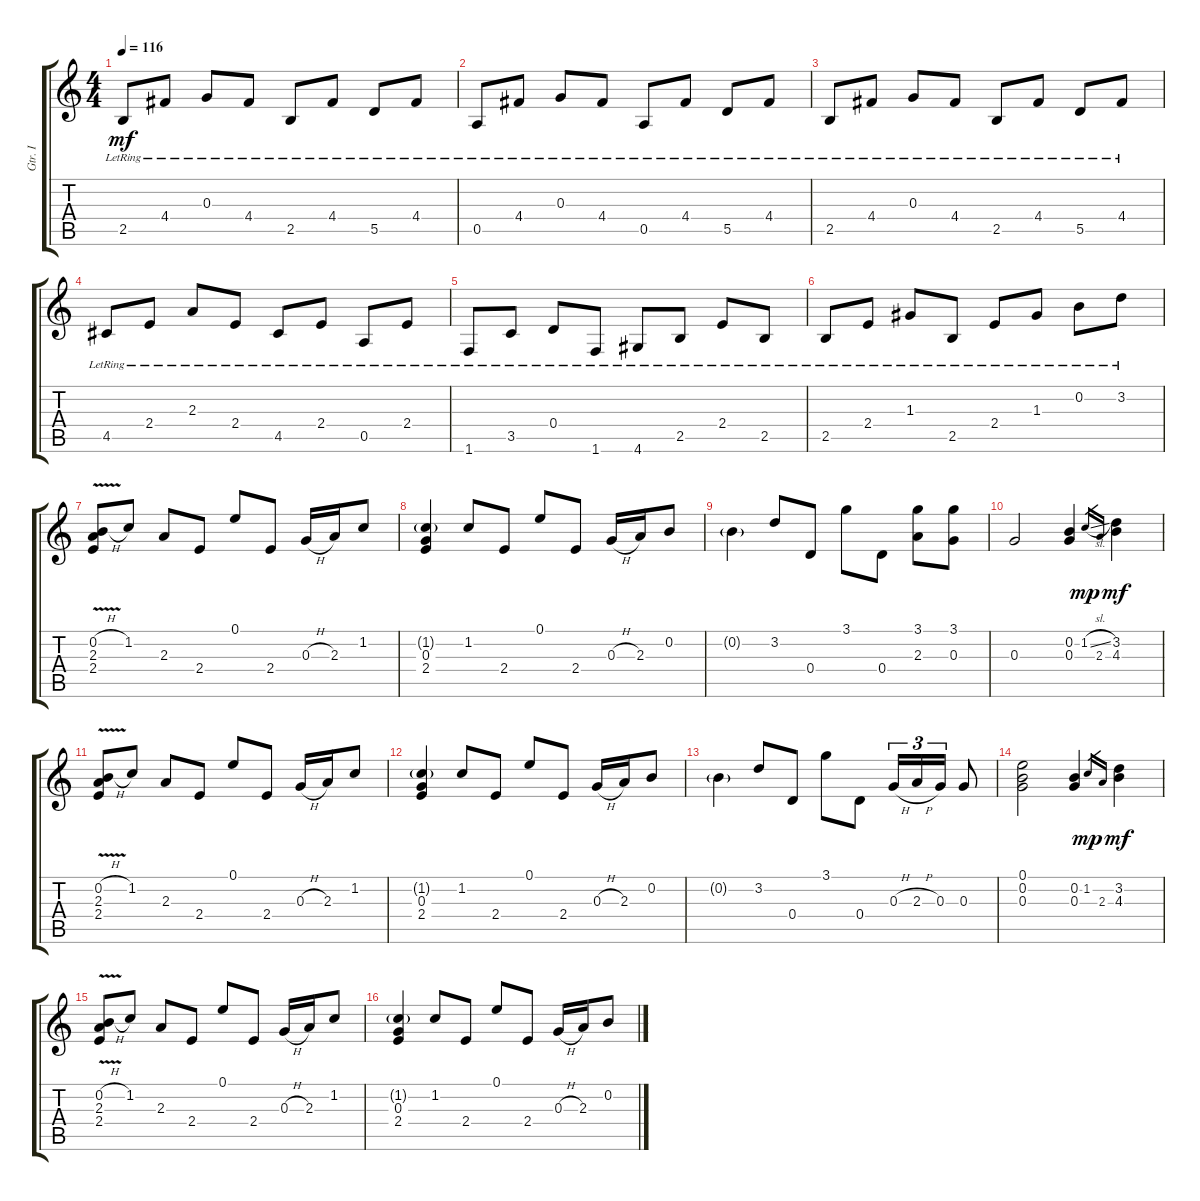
\track ("Gtr. I" "Gtr. I") {instrument acousticguitarsteel}
\staff {score tabs}
\tuning (E4 B3 G3 D3 A2 E2) {hide}
\ts (4 4)
\tempo 116
\clef g2
\ks c
2.5{lr}.8{dy mf} 4.4{lr}.8 0.3{lr}.8 4.4{lr}.8 2.5{lr}.8 4.4{lr}.8 5.5{lr}.8 4.4{lr}.8 |
0.5{lr}.8 4.4{lr}.8 0.3{lr}.8 4.4{lr}.8 0.5{lr}.8 4.4{lr}.8 5.5{lr}.8 4.4{lr}.8 |
2.5{lr}.8 4.4{lr}.8 0.3{lr}.8 4.4{lr}.8 2.5{lr}.8 4.4{lr}.8 5.5{lr}.8 4.4{lr}.8 |
4.5{lr}.8 2.4{lr}.8 2.3{lr}.8 2.4{lr}.8 4.5{lr}.8 2.4{lr}.8 0.5{lr}.8 2.4{lr}.8 |
1.6{lr}.8 3.5{lr}.8 0.4{lr}.8 1.6{lr}.8 4.6{lr}.8 2.5{lr}.8 2.4{lr}.8 2.5{lr}.8 |
2.5{lr}.8 2.4{lr}.8 1.3{lr}.8 2.5{lr}.8 2.4{lr}.8 1.3{lr}.8 0.2{lr}.8 3.2{lr}.8 |
(0.2{v h} 2.3{v} 2.4{v}).8 1.2.8 2.3.8 2.4.8 0.1.8 2.4.8 0.3{h}.16 2.3.16 1.2.8 |
(1.2{g} 0.3 2.4).4 1.2.8 2.4.8 0.1.8 2.4.8 0.3{h}.16 2.3.16 0.2.8 |
0.2{g}.4 3.2.8 0.4.8 3.1.8 0.4.8 (3.1 2.3).8 (3.1 0.3).8 |
0.3.2 (0.2 0.3).4 1.2{sl}.16{gr dy mp} 2.3.16{gr} (3.2 4.3).4{dy mf} |
(0.2{v h} 2.3{v} 2.4{v}).8 1.2.8 2.3.8 2.4.8 0.1.8 2.4.8 0.3{h}.16 2.3.16 1.2.8 |
(1.2{g} 0.3 2.4).4 1.2.8 2.4.8 0.1.8 2.4.8 0.3{h}.16 2.3.16 0.2.8 |
0.2{g}.4 3.2.8 0.4.8 3.1.8 0.4.8 0.3{h}.16{tu (3 2)} 2.3{h}.16{tu (3 2)} 0.3.16{tu (3 2)} 0.3.8 |
(0.1 0.2 0.3).2 (0.2 0.3).4 1.2.16{gr dy mp} 2.3.16{gr} (3.2 4.3).4{dy mf} |
(0.2{v h} 2.3{v} 2.4{v}).8 1.2.8 2.3.8 2.4.8 0.1.8 2.4.8 0.3{h}.16 2.3.16 1.2.8 |
(1.2{g} 0.3 2.4).4 1.2.8 2.4.8 0.1.8 2.4.8 0.3{h}.16 2.3.16 0.2.8
